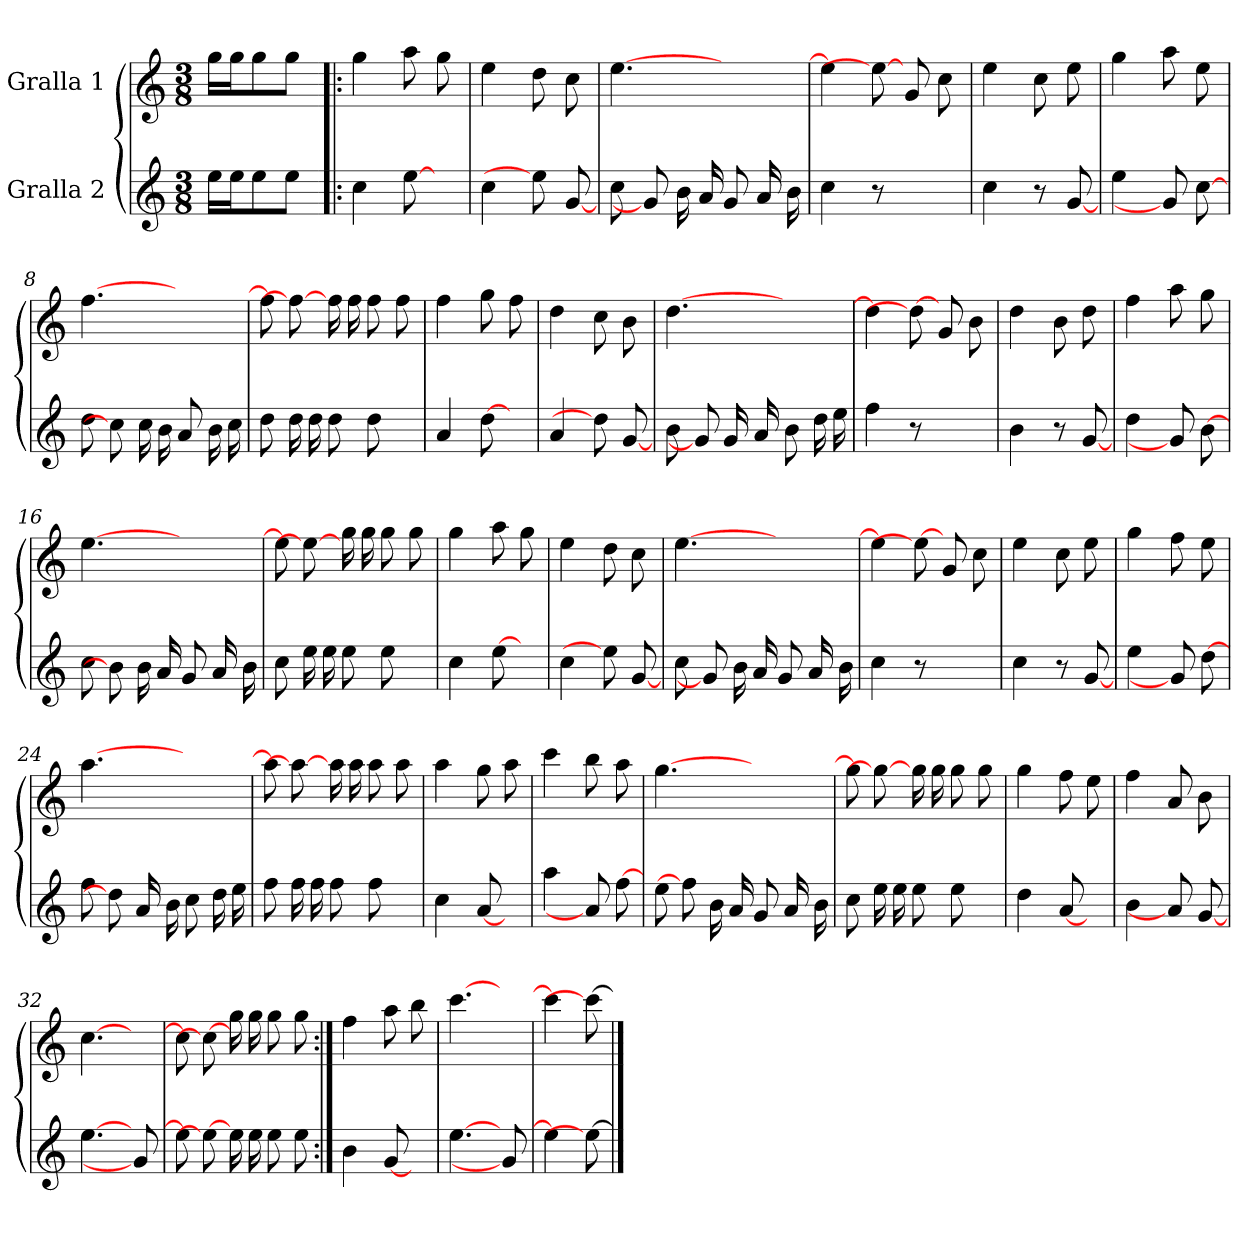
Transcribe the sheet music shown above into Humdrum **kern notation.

**kern	**kern
*part2	*part1
*staff2	*staff1
*I"Gralla 2	*I"Gralla 1
*clefG2	*clefG2
*k[]	*k[]
*M3/8	*M3/8
=1	=1
16ee\LL	16gg\LL
16ee\J	16gg\J
8ee\	8gg\
8ee\J	8gg\J
=2!|:	=2!|:
4cc	4gg
[8ee	8aa
8ryy	8gg
=3	=3
4cc	4ee
8ee]	8dd
[8g	8cc
=4	=4
8cc	[4.ee
8g]	.
16b	.
16a	.
8g	4ryy
16a	.
16b	.
=5	=5
4cc	4ee]
8r	8ee_
4ryy	8g
.	8cc
=6	=6
4cc	4ee
8r	8cc
[8g	8ee
=7	=7
4ee	4gg
8g]	8aa
[8cc	8ee
=8	=8
8dd	[4.ff
8cc]	.
16cc	.
16b	.
8a	4ryy
16b	.
16cc	.
=9	=9
8dd	8ff]
16dd	8ff_
16dd	.
8dd	16ff
.	16ff
8dd	8ff
8ryy	8ff
=10	=10
4a	4ff
[8dd	8gg
8ryy	8ff
=11	=11
4a	4dd
8dd]	8cc
[8g	8b
=12	=12
8b	[4.dd
8g]	.
16g	.
16a	.
8b	4ryy
16dd	.
16ee	.
=13	=13
4ff	4dd]
8r	8dd_
4ryy	8g
.	8b
=14	=14
4b	4dd
8r	8b
[8g	8dd
=15	=15
4dd	4ff
8g]	8aa
[8b	8gg
=16	=16
8cc	[4.ee
8b]	.
16b	.
16a	.
8g	4ryy
16a	.
16b	.
=17	=17
8cc	8ee]
16ee	8ee_
16ee	.
8ee	16gg
.	16gg
8ee	8gg
8ryy	8gg
=18	=18
4cc	4gg
[8ee	8aa
8ryy	8gg
=19	=19
4cc	4ee
8ee]	8dd
[8g	8cc
=20	=20
8cc	[4.ee
8g]	.
16b	.
16a	.
8g	4ryy
16a	.
16b	.
=21	=21
4cc	4ee]
8r	8ee_
4ryy	8g
.	8cc
=22	=22
4cc	4ee
8r	8cc
[8g	8ee
=23	=23
4ee	4gg
8g]	8ff
[8dd	8ee
=24	=24
8ff	[4.aa
8dd]	.
16a	.
16b	.
8cc	4ryy
16dd	.
16ee	.
=25	=25
8ff	8aa]
16ff	8aa_
16ff	.
8ff	16aa
.	16aa
8ff	8aa
8ryy	8aa
=26	=26
4cc	4aa
[8a	8gg
8ryy	8aa
=27	=27
4aa	4ccc
8a]	8bb
[8ff	8aa
=28	=28
8ee	[4.gg
8ff]	.
16b	.
16a	.
8g	4ryy
16a	.
16b	.
=29	=29
8cc	8gg]
16ee	8gg_
16ee	.
8ee	16gg
.	16gg
8ee	8gg
8ryy	8gg
=30	=30
4dd	4gg
[8a	8ff
8ryy	8ee
=31	=31
4b	4ff
8a]	8a
[8g	8b
=32	=32
[4.ee	[4.cc
8g]	8ryy
=33	=33
8ee]	8cc]
8ee_	8cc_
16ee	16gg
16ee	16gg
8ee	8gg
8ee	8gg
=34:|!	=34:|!
4b	4ff
[8g	8aa
8ryy	8bb
=35	=35
[4.ee	[4.ccc
8g]	8ryy
=36	=36
4ee]	4ccc]
8ee_	8ccc_
==	==
*-	*-
